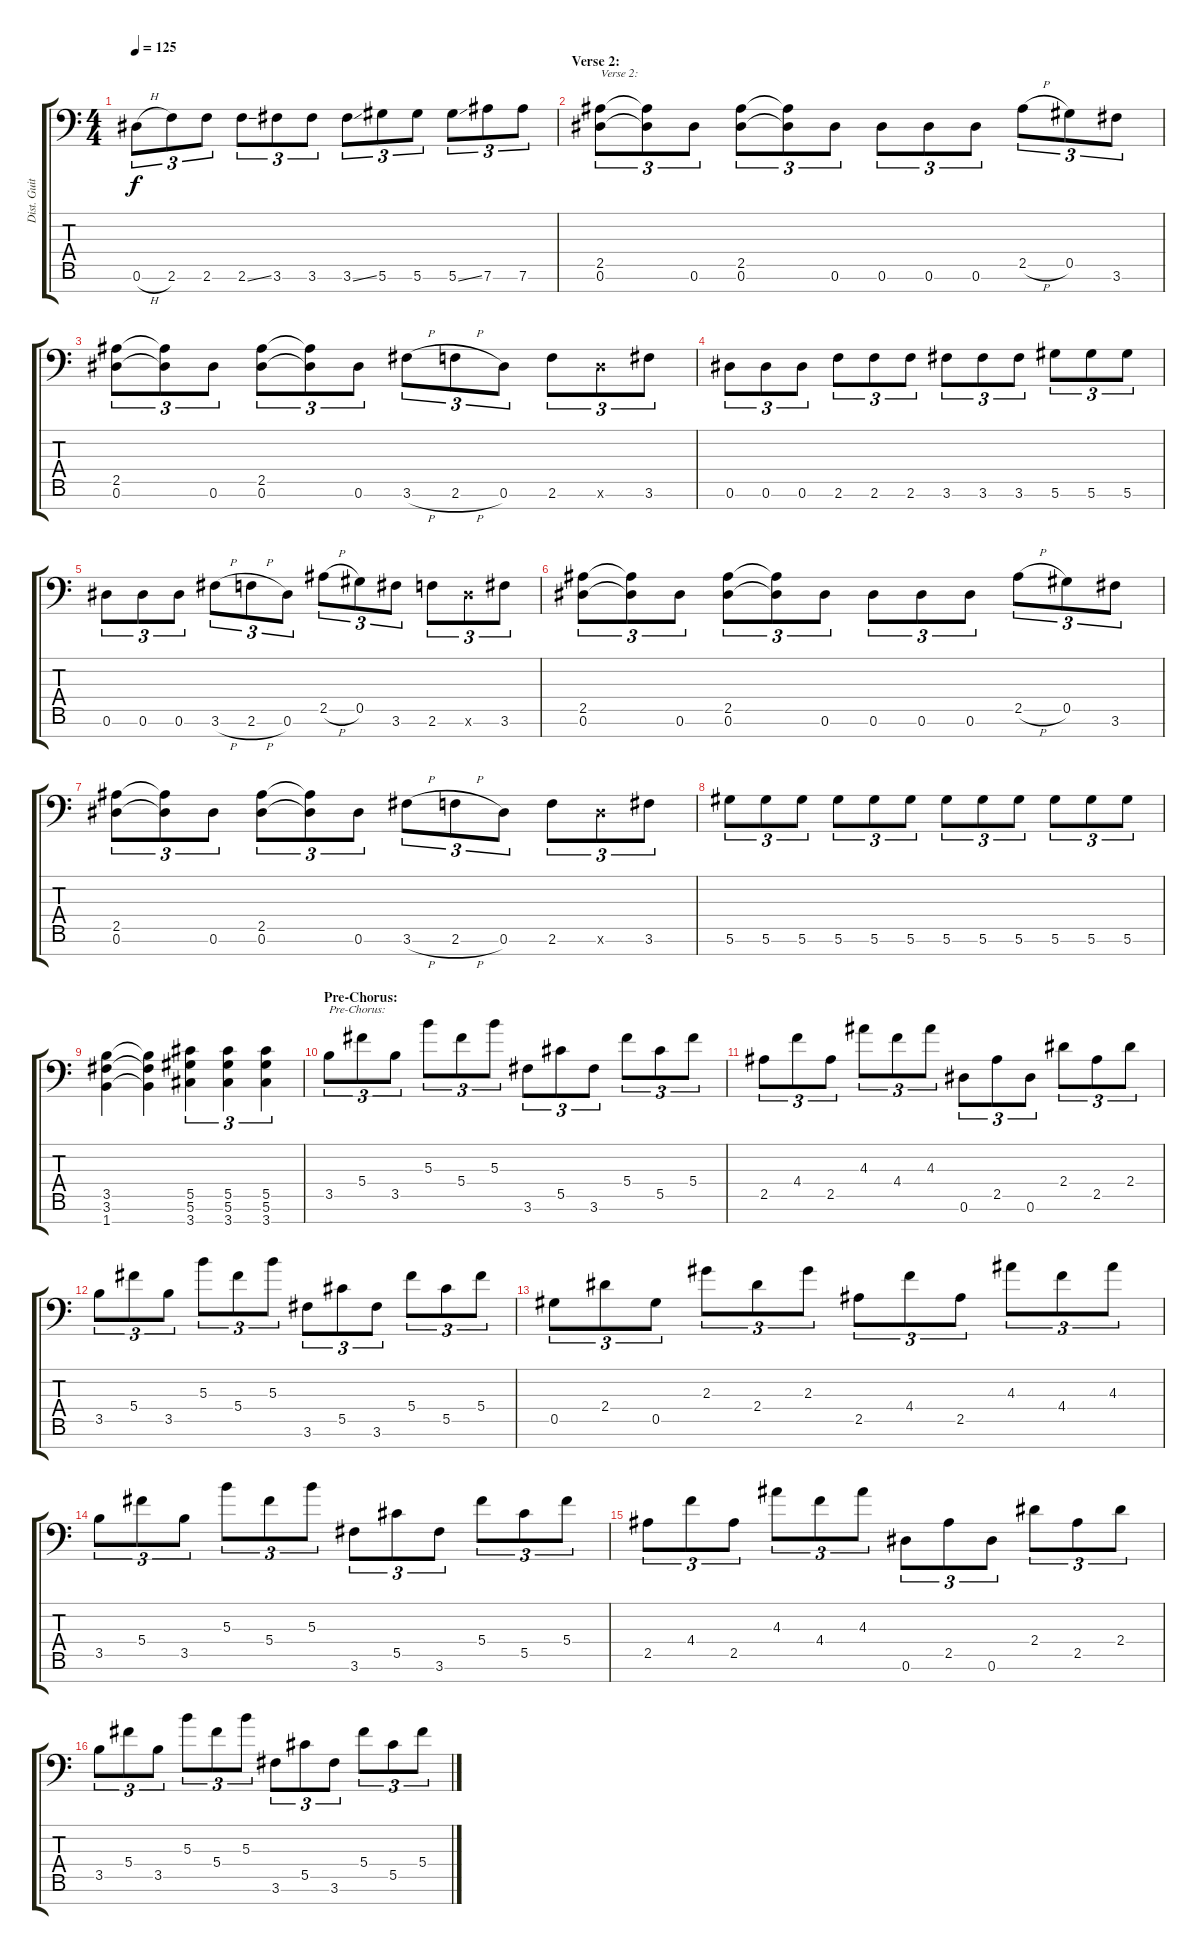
\track ("Dist. Guitar 1" "Dist. Guit") {instrument distortionguitar}
\staff {score tabs}
\tuning (Eb4 Bb3 Gb3 Db3 Ab2 Eb2 Bb1) {hide}
\ts (4 4)
\tempo 125
\clef f4
\ks c
0.6{h}.8{tu (3 2) dy f} 2.6.8{tu (3 2)} 2.6.8{tu (3 2)} 2.6{ss}.8{tu (3 2)} 3.6.8{tu (3 2)} 3.6.8{tu (3 2)} 3.6{ss}.8{tu (3 2)} 5.6.8{tu (3 2)} 5.6.8{tu (3 2)} 5.6{ss}.8{tu (3 2)} 7.6.8{tu (3 2)} 7.6.8{tu (3 2)} |
\section ("" "Verse 2:")
(2.5 0.6).8{tu (3 2) txt "Verse 2:"} (2.5{t} 0.6{t}).8{tu (3 2)} 0.6.8{tu (3 2)} (2.5 0.6).8{tu (3 2)} (2.5{t} 0.6{t}).8{tu (3 2)} 0.6.8{tu (3 2)} 0.6.8{tu (3 2)} 0.6.8{tu (3 2)} 0.6.8{tu (3 2)} 2.5{h}.8{tu (3 2)} 0.5.8{tu (3 2)} 3.6.8{tu (3 2)} |
(2.5 0.6).8{tu (3 2)} (2.5{t} 0.6{t}).8{tu (3 2)} 0.6.8{tu (3 2)} (2.5 0.6).8{tu (3 2)} (2.5{t} 0.6{t}).8{tu (3 2)} 0.6.8{tu (3 2)} 3.6{h}.8{tu (3 2)} 2.6{h}.8{tu (3 2)} 0.6.8{tu (3 2)} 2.6.8{tu (3 2)} 0.6{x}.8{tu (3 2)} 3.6.8{tu (3 2)} |
0.6.8{tu (3 2)} 0.6.8{tu (3 2)} 0.6.8{tu (3 2)} 2.6.8{tu (3 2)} 2.6.8{tu (3 2)} 2.6.8{tu (3 2)} 3.6.8{tu (3 2)} 3.6.8{tu (3 2)} 3.6.8{tu (3 2)} 5.6.8{tu (3 2)} 5.6.8{tu (3 2)} 5.6.8{tu (3 2)} |
0.6.8{tu (3 2)} 0.6.8{tu (3 2)} 0.6.8{tu (3 2)} 3.6{h}.8{tu (3 2)} 2.6{h}.8{tu (3 2)} 0.6.8{tu (3 2)} 2.5{h}.8{tu (3 2)} 0.5.8{tu (3 2)} 3.6.8{tu (3 2)} 2.6.8{tu (3 2)} 0.6{x}.8{tu (3 2)} 3.6.8{tu (3 2)} |
(2.5 0.6).8{tu (3 2)} (2.5{t} 0.6{t}).8{tu (3 2)} 0.6.8{tu (3 2)} (2.5 0.6).8{tu (3 2)} (2.5{t} 0.6{t}).8{tu (3 2)} 0.6.8{tu (3 2)} 0.6.8{tu (3 2)} 0.6.8{tu (3 2)} 0.6.8{tu (3 2)} 2.5{h}.8{tu (3 2)} 0.5.8{tu (3 2)} 3.6.8{tu (3 2)} |
(2.5 0.6).8{tu (3 2)} (2.5{t} 0.6{t}).8{tu (3 2)} 0.6.8{tu (3 2)} (2.5 0.6).8{tu (3 2)} (2.5{t} 0.6{t}).8{tu (3 2)} 0.6.8{tu (3 2)} 3.6{h}.8{tu (3 2)} 2.6{h}.8{tu (3 2)} 0.6.8{tu (3 2)} 2.6.8{tu (3 2)} 0.6{x}.8{tu (3 2)} 3.6.8{tu (3 2)} |
5.6.8{tu (3 2)} 5.6.8{tu (3 2)} 5.6.8{tu (3 2)} 5.6.8{tu (3 2)} 5.6.8{tu (3 2)} 5.6.8{tu (3 2)} 5.6.8{tu (3 2)} 5.6.8{tu (3 2)} 5.6.8{tu (3 2)} 5.6.8{tu (3 2)} 5.6.8{tu (3 2)} 5.6.8{tu (3 2)} |
(3.5 3.6 1.7).4 (3.5{t} 3.6{t} 1.7{t}).4 (5.5 5.6 3.7).4{tu (3 2)} (5.5 5.6 3.7).4{tu (3 2)} (5.5 5.6 3.7).4{tu (3 2)} |
\section ("" "Pre-Chorus:")
3.5.8{tu (3 2) txt "Pre-Chorus:"} 5.4.8{tu (3 2)} 3.5.8{tu (3 2)} 5.3.8{tu (3 2)} 5.4.8{tu (3 2)} 5.3.8{tu (3 2)} 3.6.8{tu (3 2)} 5.5.8{tu (3 2)} 3.6.8{tu (3 2)} 5.4.8{tu (3 2)} 5.5.8{tu (3 2)} 5.4.8{tu (3 2)} |
2.5.8{tu (3 2)} 4.4.8{tu (3 2)} 2.5.8{tu (3 2)} 4.3.8{tu (3 2)} 4.4.8{tu (3 2)} 4.3.8{tu (3 2)} 0.6.8{tu (3 2)} 2.5.8{tu (3 2)} 0.6.8{tu (3 2)} 2.4.8{tu (3 2)} 2.5.8{tu (3 2)} 2.4.8{tu (3 2)} |
3.5.8{tu (3 2)} 5.4.8{tu (3 2)} 3.5.8{tu (3 2)} 5.3.8{tu (3 2)} 5.4.8{tu (3 2)} 5.3.8{tu (3 2)} 3.6.8{tu (3 2)} 5.5.8{tu (3 2)} 3.6.8{tu (3 2)} 5.4.8{tu (3 2)} 5.5.8{tu (3 2)} 5.4.8{tu (3 2)} |
0.5.8{tu (3 2)} 2.4.8{tu (3 2)} 0.5.8{tu (3 2)} 2.3.8{tu (3 2)} 2.4.8{tu (3 2)} 2.3.8{tu (3 2)} 2.5.8{tu (3 2)} 4.4.8{tu (3 2)} 2.5.8{tu (3 2)} 4.3.8{tu (3 2)} 4.4.8{tu (3 2)} 4.3.8{tu (3 2)} |
3.5.8{tu (3 2)} 5.4.8{tu (3 2)} 3.5.8{tu (3 2)} 5.3.8{tu (3 2)} 5.4.8{tu (3 2)} 5.3.8{tu (3 2)} 3.6.8{tu (3 2)} 5.5.8{tu (3 2)} 3.6.8{tu (3 2)} 5.4.8{tu (3 2)} 5.5.8{tu (3 2)} 5.4.8{tu (3 2)} |
2.5.8{tu (3 2)} 4.4.8{tu (3 2)} 2.5.8{tu (3 2)} 4.3.8{tu (3 2)} 4.4.8{tu (3 2)} 4.3.8{tu (3 2)} 0.6.8{tu (3 2)} 2.5.8{tu (3 2)} 0.6.8{tu (3 2)} 2.4.8{tu (3 2)} 2.5.8{tu (3 2)} 2.4.8{tu (3 2)} |
3.5.8{tu (3 2)} 5.4.8{tu (3 2)} 3.5.8{tu (3 2)} 5.3.8{tu (3 2)} 5.4.8{tu (3 2)} 5.3.8{tu (3 2)} 3.6.8{tu (3 2)} 5.5.8{tu (3 2)} 3.6.8{tu (3 2)} 5.4.8{tu (3 2)} 5.5.8{tu (3 2)} 5.4.8{tu (3 2)}
